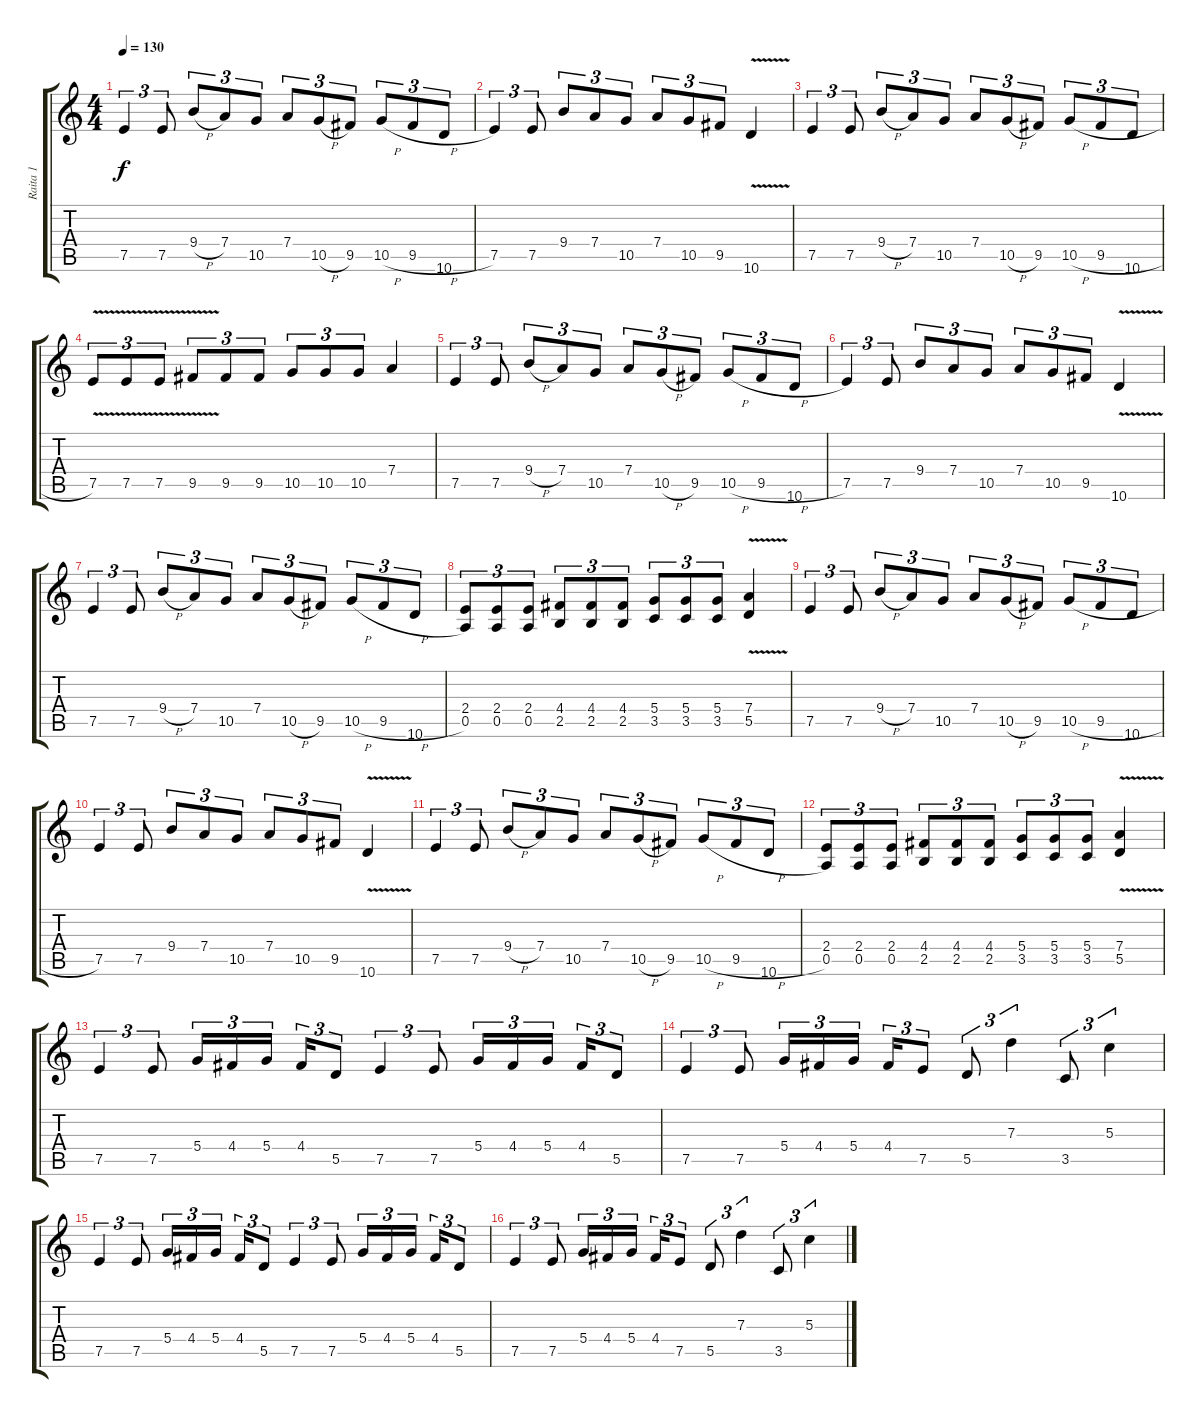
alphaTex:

\track ("Raita 1" "Raita 1") {instrument distortionguitar}
\staff {score tabs}
\tuning (E4 B3 G3 D3 A2 E2) {hide}
\ts (4 4)
\tempo 130
\clef g2
\ks c
7.5.4{tu (3 2) dy f instrument distortionguitar} 7.5.8{tu (3 2)} 9.4{h}.8{tu (3 2)} 7.4.8{tu (3 2)} 10.5.8{tu (3 2)} 7.4.8{tu (3 2)} 10.5{h}.8{tu (3 2)} 9.5.8{tu (3 2)} 10.5{h}.8{tu (3 2)} 9.5{h}.8{tu (3 2)} 10.6.8{tu (3 2)} |
7.5.4{tu (3 2)} 7.5.8{tu (3 2)} 9.4.8{tu (3 2)} 7.4.8{tu (3 2)} 10.5.8{tu (3 2)} 7.4.8{tu (3 2)} 10.5.8{tu (3 2)} 9.5.8{tu (3 2)} 10.6{v}.4 |
7.5.4{tu (3 2)} 7.5.8{tu (3 2)} 9.4{h}.8{tu (3 2)} 7.4.8{tu (3 2)} 10.5.8{tu (3 2)} 7.4.8{tu (3 2)} 10.5{h}.8{tu (3 2)} 9.5.8{tu (3 2)} 10.5{h}.8{tu (3 2)} 9.5{h}.8{tu (3 2)} 10.6.8{tu (3 2)} |
7.5{v}.8{tu (3 2)} 7.5{v}.8{tu (3 2)} 7.5{v}.8{tu (3 2)} 9.5{v}.8{tu (3 2)} 9.5.8{tu (3 2)} 9.5.8{tu (3 2)} 10.5.8{tu (3 2)} 10.5.8{tu (3 2)} 10.5.8{tu (3 2)} 7.4.4 |
7.5.4{tu (3 2)} 7.5.8{tu (3 2)} 9.4{h}.8{tu (3 2)} 7.4.8{tu (3 2)} 10.5.8{tu (3 2)} 7.4.8{tu (3 2)} 10.5{h}.8{tu (3 2)} 9.5.8{tu (3 2)} 10.5{h}.8{tu (3 2)} 9.5{h}.8{tu (3 2)} 10.6.8{tu (3 2)} |
7.5.4{tu (3 2)} 7.5.8{tu (3 2)} 9.4.8{tu (3 2)} 7.4.8{tu (3 2)} 10.5.8{tu (3 2)} 7.4.8{tu (3 2)} 10.5.8{tu (3 2)} 9.5.8{tu (3 2)} 10.6{v}.4 |
7.5.4{tu (3 2)} 7.5.8{tu (3 2)} 9.4{h}.8{tu (3 2)} 7.4.8{tu (3 2)} 10.5.8{tu (3 2)} 7.4.8{tu (3 2)} 10.5{h}.8{tu (3 2)} 9.5.8{tu (3 2)} 10.5{h}.8{tu (3 2)} 9.5{h}.8{tu (3 2)} 10.6.8{tu (3 2)} |
(2.4 0.5).8{tu (3 2)} (2.4 0.5).8{tu (3 2)} (2.4 0.5).8{tu (3 2)} (4.4 2.5).8{tu (3 2)} (4.4 2.5).8{tu (3 2)} (4.4 2.5).8{tu (3 2)} (5.4 3.5).8{tu (3 2)} (5.4 3.5).8{tu (3 2)} (5.4 3.5).8{tu (3 2)} (7.4{v} 5.5).4 |
7.5.4{tu (3 2)} 7.5.8{tu (3 2)} 9.4{h}.8{tu (3 2)} 7.4.8{tu (3 2)} 10.5.8{tu (3 2)} 7.4.8{tu (3 2)} 10.5{h}.8{tu (3 2)} 9.5.8{tu (3 2)} 10.5{h}.8{tu (3 2)} 9.5{h}.8{tu (3 2)} 10.6.8{tu (3 2)} |
7.5.4{tu (3 2)} 7.5.8{tu (3 2)} 9.4.8{tu (3 2)} 7.4.8{tu (3 2)} 10.5.8{tu (3 2)} 7.4.8{tu (3 2)} 10.5.8{tu (3 2)} 9.5.8{tu (3 2)} 10.6{v}.4 |
7.5.4{tu (3 2)} 7.5.8{tu (3 2)} 9.4{h}.8{tu (3 2)} 7.4.8{tu (3 2)} 10.5.8{tu (3 2)} 7.4.8{tu (3 2)} 10.5{h}.8{tu (3 2)} 9.5.8{tu (3 2)} 10.5{h}.8{tu (3 2)} 9.5{h}.8{tu (3 2)} 10.6.8{tu (3 2)} |
(2.4 0.5).8{tu (3 2)} (2.4 0.5).8{tu (3 2)} (2.4 0.5).8{tu (3 2)} (4.4 2.5).8{tu (3 2)} (4.4 2.5).8{tu (3 2)} (4.4 2.5).8{tu (3 2)} (5.4 3.5).8{tu (3 2)} (5.4 3.5).8{tu (3 2)} (5.4 3.5).8{tu (3 2)} (7.4{v} 5.5).4 |
7.5.4{tu (3 2)} 7.5.8{tu (3 2)} 5.4.16{tu (3 2)} 4.4.16{tu (3 2)} 5.4.16{tu (3 2)} 4.4.16{tu (3 2)} 5.5.8{tu (3 2)} 7.5.4{tu (3 2)} 7.5.8{tu (3 2)} 5.4.16{tu (3 2)} 4.4.16{tu (3 2)} 5.4.16{tu (3 2)} 4.4.16{tu (3 2)} 5.5.8{tu (3 2)} |
7.5.4{tu (3 2)} 7.5.8{tu (3 2)} 5.4.16{tu (3 2)} 4.4.16{tu (3 2)} 5.4.16{tu (3 2)} 4.4.16{tu (3 2)} 7.5.8{tu (3 2)} 5.5.8{tu (3 2)} 7.3.4{tu (3 2)} 3.5.8{tu (3 2)} 5.3.4{tu (3 2)} |
7.5.4{tu (3 2)} 7.5.8{tu (3 2)} 5.4.16{tu (3 2)} 4.4.16{tu (3 2)} 5.4.16{tu (3 2)} 4.4.16{tu (3 2)} 5.5.8{tu (3 2)} 7.5.4{tu (3 2)} 7.5.8{tu (3 2)} 5.4.16{tu (3 2)} 4.4.16{tu (3 2)} 5.4.16{tu (3 2)} 4.4.16{tu (3 2)} 5.5.8{tu (3 2)} |
7.5.4{tu (3 2)} 7.5.8{tu (3 2)} 5.4.16{tu (3 2)} 4.4.16{tu (3 2)} 5.4.16{tu (3 2)} 4.4.16{tu (3 2)} 7.5.8{tu (3 2)} 5.5.8{tu (3 2)} 7.3.4{tu (3 2)} 3.5.8{tu (3 2)} 5.3.4{tu (3 2)}
